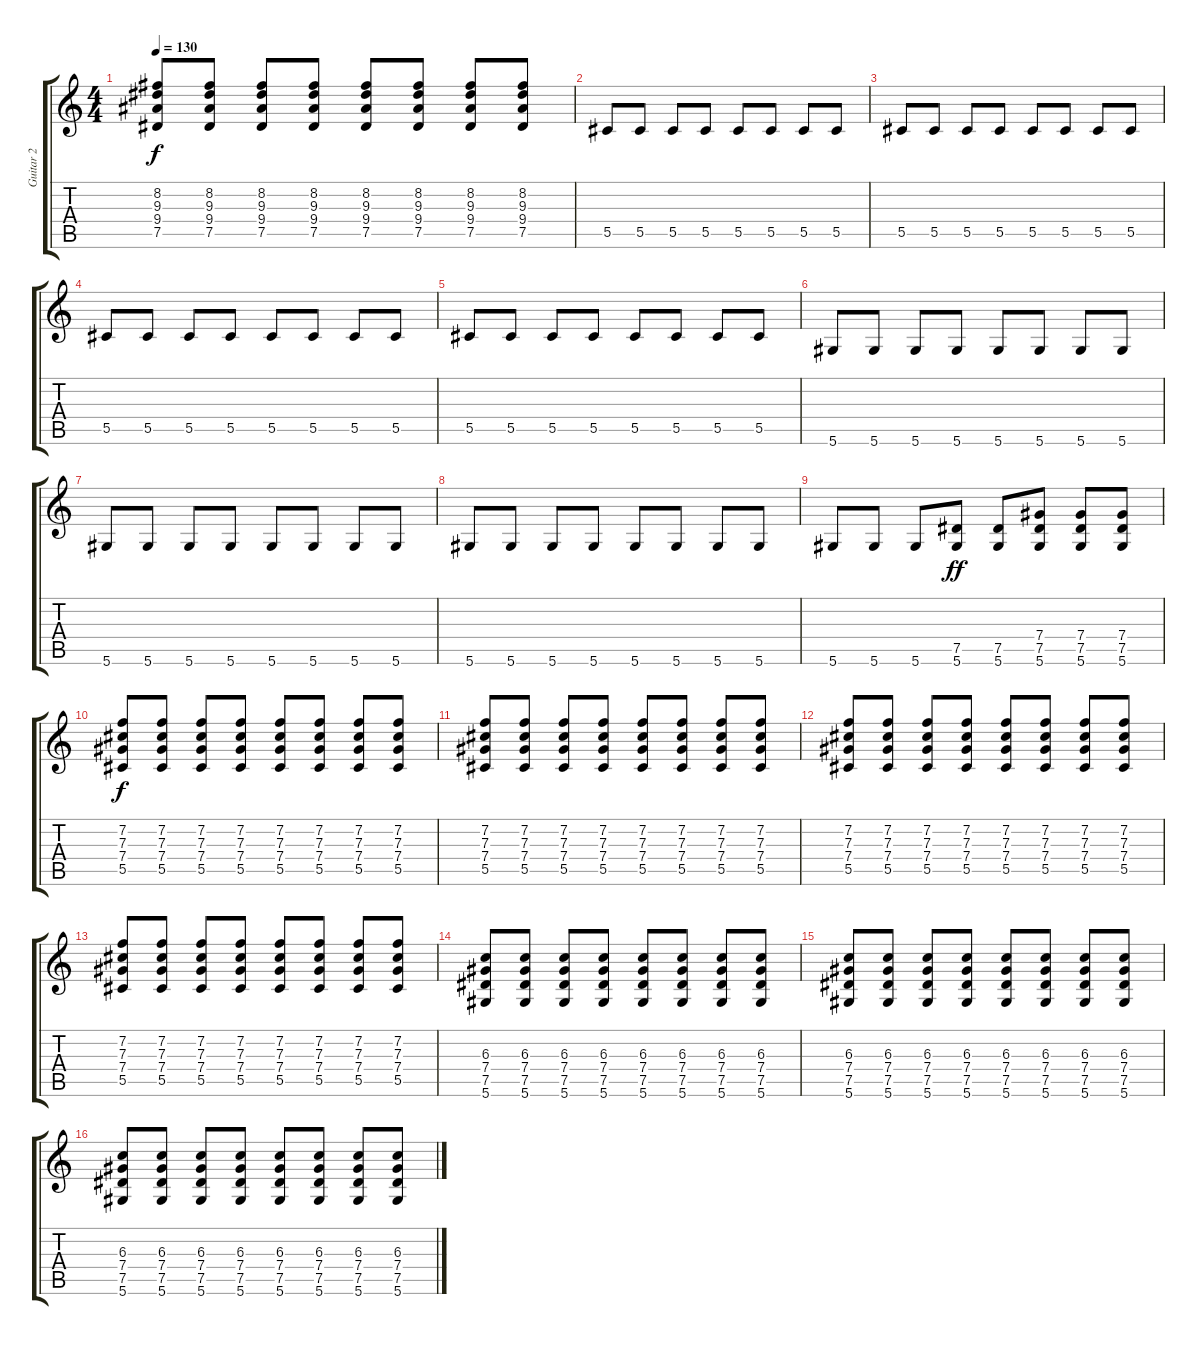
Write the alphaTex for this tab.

\track ("Guitar 2" "Guitar 2") {instrument distortionguitar}
\staff {score tabs}
\tuning (Eb4 Bb3 Gb3 Db3 Ab2 Eb2) {hide}
\ts (4 4)
\tempo 130
\clef g2
\ks c
(8.2 9.3 9.4 7.5).8{dy f} (8.2 9.3 9.4 7.5).8 (8.2 9.3 9.4 7.5).8 (8.2 9.3 9.4 7.5).8 (8.2 9.3 9.4 7.5).8 (8.2 9.3 9.4 7.5).8 (8.2 9.3 9.4 7.5).8 (8.2 9.3 9.4 7.5).8 |
5.5.8{balance 8} 5.5.8 5.5.8 5.5.8 5.5.8 5.5.8 5.5.8 5.5.8 |
5.5.8 5.5.8 5.5.8 5.5.8 5.5.8 5.5.8 5.5.8 5.5.8 |
5.5.8 5.5.8 5.5.8 5.5.8 5.5.8 5.5.8 5.5.8 5.5.8 |
5.5.8 5.5.8 5.5.8 5.5.8 5.5.8 5.5.8 5.5.8 5.5.8 |
5.6.8 5.6.8 5.6.8 5.6.8 5.6.8 5.6.8 5.6.8 5.6.8 |
5.6.8 5.6.8 5.6.8 5.6.8 5.6.8 5.6.8 5.6.8 5.6.8 |
5.6.8 5.6.8 5.6.8 5.6.8 5.6.8 5.6.8 5.6.8 5.6.8 |
5.6.8 5.6.8 5.6.8 (7.5 5.6).8{dy ff} (7.5 5.6).8 (7.4 7.5 5.6).8 (7.4 7.5 5.6).8 (7.4 7.5 5.6).8 |
(7.2 7.3 7.4 5.5).8{dy f volume 12 balance 12} (7.2 7.3 7.4 5.5).8 (7.2 7.3 7.4 5.5).8 (7.2 7.3 7.4 5.5).8 (7.2 7.3 7.4 5.5).8 (7.2 7.3 7.4 5.5).8 (7.2 7.3 7.4 5.5).8 (7.2 7.3 7.4 5.5).8 |
(7.2 7.3 7.4 5.5).8 (7.2 7.3 7.4 5.5).8 (7.2 7.3 7.4 5.5).8 (7.2 7.3 7.4 5.5).8 (7.2 7.3 7.4 5.5).8 (7.2 7.3 7.4 5.5).8 (7.2 7.3 7.4 5.5).8 (7.2 7.3 7.4 5.5).8 |
(7.2 7.3 7.4 5.5).8 (7.2 7.3 7.4 5.5).8 (7.2 7.3 7.4 5.5).8 (7.2 7.3 7.4 5.5).8 (7.2 7.3 7.4 5.5).8 (7.2 7.3 7.4 5.5).8 (7.2 7.3 7.4 5.5).8 (7.2 7.3 7.4 5.5).8 |
(7.2 7.3 7.4 5.5).8 (7.2 7.3 7.4 5.5).8 (7.2 7.3 7.4 5.5).8 (7.2 7.3 7.4 5.5).8 (7.2 7.3 7.4 5.5).8 (7.2 7.3 7.4 5.5).8 (7.2 7.3 7.4 5.5).8 (7.2 7.3 7.4 5.5).8 |
(6.3 7.4 7.5 5.6).8 (6.3 7.4 7.5 5.6).8 (6.3 7.4 7.5 5.6).8 (6.3 7.4 7.5 5.6).8 (6.3 7.4 7.5 5.6).8 (6.3 7.4 7.5 5.6).8 (6.3 7.4 7.5 5.6).8 (6.3 7.4 7.5 5.6).8 |
(6.3 7.4 7.5 5.6).8 (6.3 7.4 7.5 5.6).8 (6.3 7.4 7.5 5.6).8 (6.3 7.4 7.5 5.6).8 (6.3 7.4 7.5 5.6).8 (6.3 7.4 7.5 5.6).8 (6.3 7.4 7.5 5.6).8 (6.3 7.4 7.5 5.6).8 |
(6.3 7.4 7.5 5.6).8 (6.3 7.4 7.5 5.6).8 (6.3 7.4 7.5 5.6).8 (6.3 7.4 7.5 5.6).8 (6.3 7.4 7.5 5.6).8 (6.3 7.4 7.5 5.6).8 (6.3 7.4 7.5 5.6).8 (6.3 7.4 7.5 5.6).8
